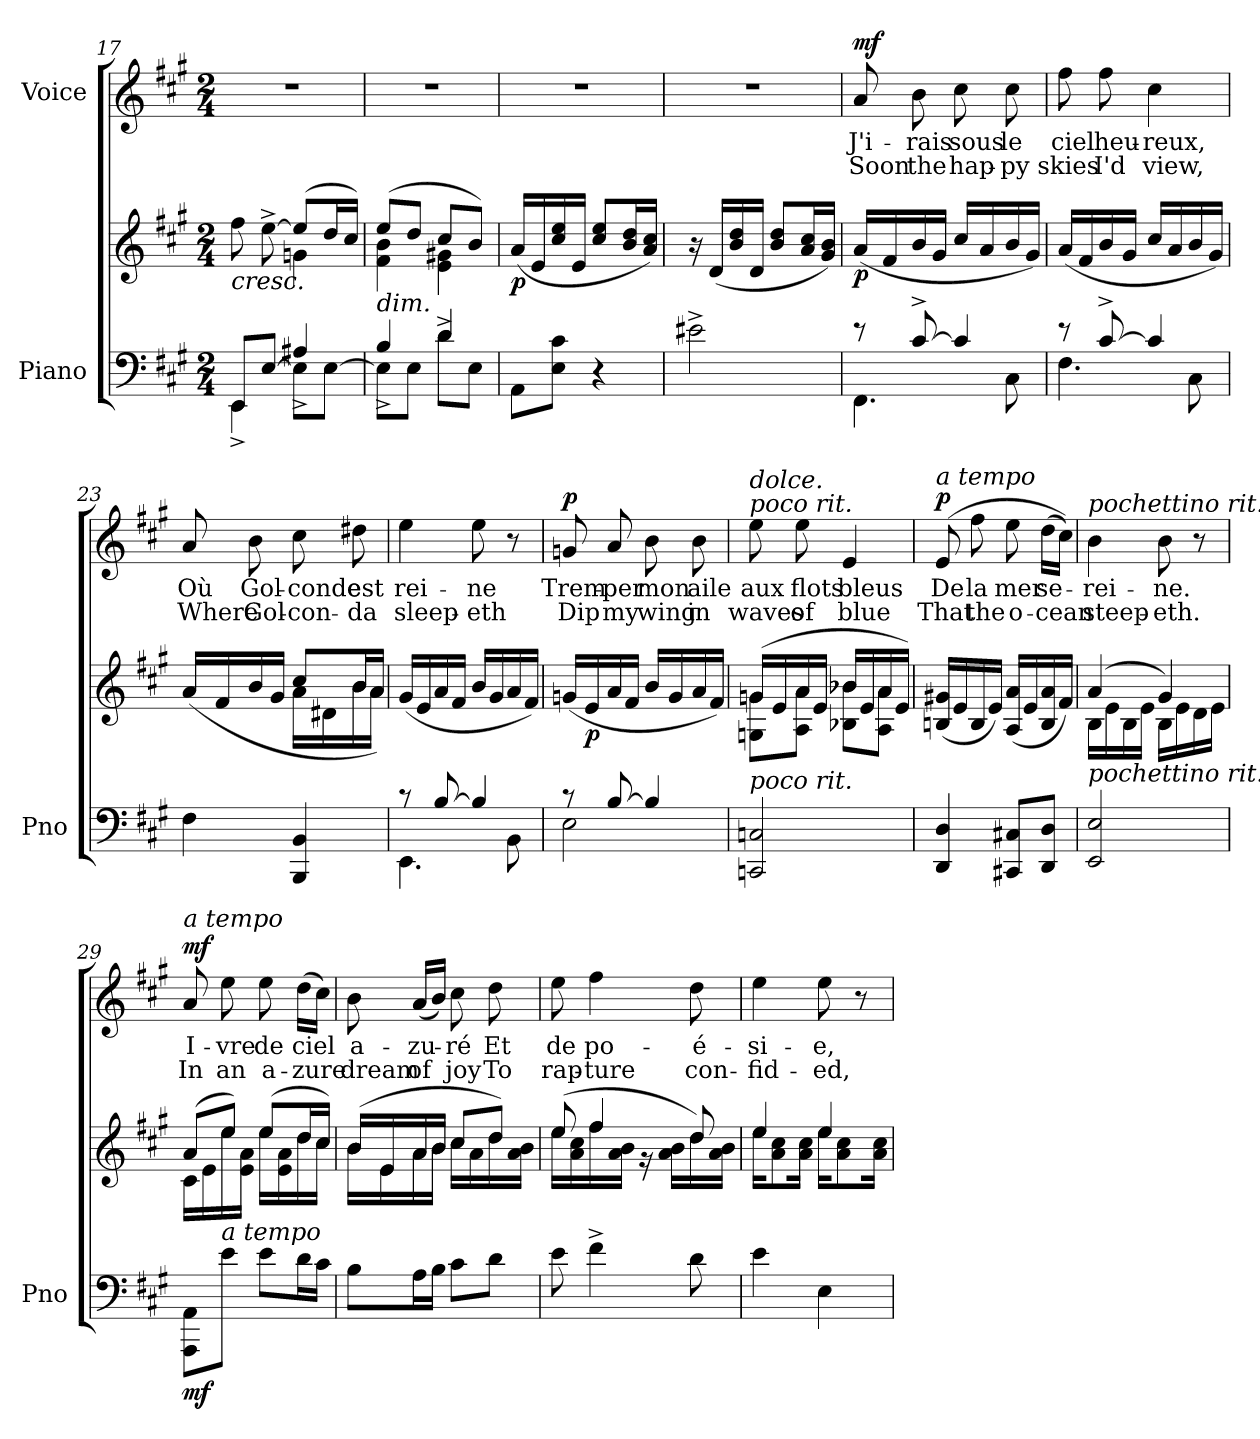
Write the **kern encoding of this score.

**kern	**kern	**dynam	**kern	**text	**text	**dynam
*part2	*part2	*part2	*part1	*part1	*part1	*part1
*staff3	*staff2	*staff2/3	*staff1	*staff1	*staff1	*staff1
*I"Piano	*	*	*I"Voice	*	*	*
*I'Pno	*	*	*	*	*	*
*clefF4	*clefG2	*	*clefG2	*	*	*
*k[f#c#g#]	*k[f#c#g#]	*	*k[f#c#g#]	*	*	*
*M2/4	*M2/4	*	*M2/4	*	*	*
=17	=17	=17	=17	=17	=17	=17
*^	*^	*	*	*	*	*
!	!	!LO:TX:b:i:t=cresc.	!	!	!	!	!	!
8EE/L	4EE^\	8ryy	8ff#\	.	2r	.	.	.
[8E/J	.	[8ee^\	8ryy	.	.	.	.	.
8E\L]	4A#X^/	(8ee/L]	4gn\	.	.	.	.	.
[8E\J	.	16dd/L	.	.	.	.	.	.
.	.	16cc#/JJ)	.	.	.	.	.	.
=18	=18	=18	=18	=18	=18	=18	=18	=18
!	!	!LO:TX:b:i:t=dim.	!	!	!	!	!	!
8E\L]	4B^/	(8ee/L	4f#\ 4b\	.	2r	.	.	.
8E\J	.	8dd/J	.	.	.	.	.	.
8d^\L	4d/	8cc#/L	4e\ 4g#X\	.	.	.	.	.
8E\J	.	8b/J)	.	.	.	.	.	.
*v	*v	*	*	*	*	*	*	*
*	*v	*v	*	*	*	*	*
=19	=19	=19	=19	=19	=19	=19
!	!	!LO:DY:b	!	!	!	!
8AA\L	(16a/LL	p	2r	.	.	.
.	16e/	.	.	.	.	.
8E\ 8c#\J	16cc#/ 16ee/	.	.	.	.	.
.	16e/JJ	.	.	.	.	.
4r	8cc#/ 8ee/L	.	.	.	.	.
.	16b/ 16dd/L	.	.	.	.	.
.	16a/ 16cc#/JJ)	.	.	.	.	.
=20	=20	=20	=20	=20	=20	=20
2e#X^\	16r	.	2r	.	.	.
.	(16d/LL	.	.	.	.	.
.	16b/ 16dd/	.	.	.	.	.
.	16d/JJ	.	.	.	.	.
.	8b/ 8dd/L	.	.	.	.	.
.	16a/ 16cc#/L	.	.	.	.	.
.	16g#/ 16b/JJ)	.	.	.	.	.
=21	=21	=21	=21	=21	=21	=21
*^	*	*	*	*	*	*
!	!	!	!LO:DY:b	!	!	!	!LO:DY:b
8r	4.FF#\	(16a/LL	p	8a/	J'i-	Soon	mf
.	.	16f#/	.	.	.	.	.
[8c#^/	.	16b/	.	8b\	-rais	the	.
.	.	16g#/JJ	.	.	.	.	.
4c#/]	.	16cc#/LL	.	8cc#\	sous	hap-	.
.	.	16a/	.	.	.	.	.
.	8C#\	16b/	.	8cc#\	le	-py	.
.	.	16g#/JJ)	.	.	.	.	.
=22	=22	=22	=22	=22	=22	=22	=22
8r	4.F#\	(16a/LL	.	8ff#\	ciel	skies	.
.	.	16f#/	.	.	.	.	.
[8c#^/	.	16b/	.	8ff#\	heu-	I'd	.
.	.	16g#/JJ	.	.	.	.	.
4c#/]	.	16cc#/LL	.	4cc#\	reux,	view,	.
.	.	16a/	.	.	.	.	.
.	8C#\	16b/	.	.	.	.	.
.	.	16g#/JJ)	.	.	.	.	.
*v	*v	*	*	*	*	*	*
=23	=23	=23	=23	=23	=23	=23
*	*^	*	*	*	*	*
4F#\	(16a/LL	4ryy	.	8a/	Où	Where	.
.	16f#/	.	.	.	.	.	.
.	16b/	.	.	8b\	Gol-	Gol-	.
.	16g#/JJ	.	.	.	.	.	.
4BBB/ 4BB/	8cc#/L	16a\LL	.	8cc#\	-conde	-con-	.
.	.	16d#X\	.	.	.	.	.
.	16b/L	16b\	.	8dd#X\	est	-da	.
.	16a/JJ)	16a\JJ	.	.	.	.	.
*	*v	*v	*	*	*	*	*
=24	=24	=24	=24	=24	=24	=24
*^	*	*	*	*	*	*
8r	4.EE\	(16g#/LL	.	4ee\	rei-	sleep-	.
.	.	16e/	.	.	.	.	.
[8B/	.	16a/	.	.	.	.	.
.	.	16f#/JJ	.	.	.	.	.
4B/]	.	16b/LL	.	8ee\	-ne	-eth	.
.	.	16g#/	.	.	.	.	.
.	8BB\	16a/	.	8r	.	.	.
.	.	16f#/JJ)	.	.	.	.	.
=25	=25	=25	=25	=25	=25	=25	=25
!	!	!	!	!	!	!	!LO:DY:b
8r	2E\	(16gn/LL	.	8gn/	Trem-	Dip	p
!	!	!	!LO:DY:b	!	!	!	!
.	.	16e/	p	.	.	.	.
[8B/	.	16a/	.	8a/	-per	my	.
.	.	16f#/JJ	.	.	.	.	.
4B/]	.	16b/LL	.	8b\	mon	wing	.
.	.	16g/	.	.	.	.	.
.	.	16a/	.	8b\	aile	in	.
.	.	16f#/JJ)	.	.	.	.	.
*v	*v	*	*	*	*	*	*
=26	=26	=26	=26	=26	=26	=26
*	*^	*	*	*	*	*
!	!	!	!	!LO:TX:a:i:t=poco rit.	!	!	!
!	!	!	!	!LO:TX:i:t=dolce.	!	!	!
!LO:TX:i:t=poco rit.	!	!	!	!	!	!	!
2CCn/ 2Cn/	(16gn/LL	8Gn\ 8g\L	.	8ee\	aux	waves	.
.	16e/	.	.	.	.	.	.
.	16a/	8A\ 8a\J	.	8ee\	flots	of	.
.	16e/JJ	.	.	.	.	.	.
.	16b-X/LL	8B-X\ 8b-X\L	.	4e/	bleus	blue	.
.	16e/	.	.	.	.	.	.
.	16a/	8A\ 8a\J	.	.	.	.	.
.	16e/JJ)	.	.	.	.	.	.
*	*v	*v	*	*	*	*	*
=27	=27	=27	=27	=27	=27	=27
!	!	!	!LO:TX:a:i:t=a tempo	!	!	!
!	!	!LO:DY:b=2	!	!	!	!
!	!	!LO:DY:n=1:b=2	!	!	!	!LO:DY:b
4DD/ 4D/	(16Bn/ 16g#X/LL	p other-dynamics	(8e/	De	That	p
.	16e/	.	.	.	.	.
.	16B/	.	8ff#\	la	the	.
.	16e/JJ)	.	.	.	.	.
8CC#X/ 8C#X/L	(16A/ 16a/LL	.	8ee\	mer	o-	.
.	16e/	.	.	.	.	.
8DD/ 8D/J	16B/ 16a/	.	(16dd\LL	se-	-cean	.
.	16f#/JJ)	.	16cc#\JJ))	.	.	.
=28	=28	=28	=28	=28	=28	=28
*	*^	*	*	*	*	*
!	!	!	!	!LO:TX:a:i:t=pochettino rit.	!	!	!
!LO:TX:i:t=pochettino rit.	!	!	!	!	!	!	!
2EE/ 2E/	(4a/	16B\LL	.	4b\	-rei-	steep-	.
.	.	16e\	.	.	.	.	.
.	.	16B\	.	.	.	.	.
.	.	16e\JJ	.	.	.	.	.
.	4g#/)	16B\LL	.	8b\	-ne.	-eth.	.
.	.	16e\	.	.	.	.	.
.	.	16d\	.	8r	.	.	.
.	.	16e\JJ	.	.	.	.	.
=29	=29	=29	=29	=29	=29	=29	=29
!	!	!	!	!LO:TX:a:i:t=a tempo	!	!	!
!	!	!	!LO:DY:b=2	!	!	!	!LO:DY:b
8AAA\ 8AA\L	(8a/L	16c#\LL	mf	8a/	I-	In	mf
.	.	16e\	.	.	.	.	.
!LO:TX:i:t=a tempo	!	!	!	!	!	!	!
8e\J	8ee/J)	16ee\	.	8ee\	-vre	an	.
.	.	16e\ 16a\JJ	.	.	.	.	.
8e\L	(8ee/L	16ee\LL	.	8ee\	de	a-	.
.	.	16e\ 16a\	.	.	.	.	.
16d\L	16dd/L	16dd\	.	(16dd\LL	ciel	-zure	.
16c#\JJ	16cc#/JJ)	16cc#\JJ	.	16cc#\JJ)	.	.	.
=30	=30	=30	=30	=30	=30	=30	=30
8B\L	(16b/LL	16b\LL	.	8b\	a-	dream	.
.	16e/	16e\	.	.	.	.	.
16A\L	16a/	16a\	.	(16a/LL	-zu-	of	.
16B\JJ	16b/JJ	16b\JJ	.	16b/JJ)	.	.	.
8c#\L	8cc#/L	16cc#\LL	.	8cc#\	-ré	joy	.
.	.	16a\	.	.	.	.	.
8d\J	8dd/J)	16dd\	.	8dd\	Et	To	.
.	.	16a\ 16b\JJ	.	.	.	.	.
=31	=31	=31	=31	=31	=31	=31	=31
8e\	(8ee/	16ee\LL	.	8ee\	de	rap-	.
.	.	16a\ 16cc#\	.	.	.	.	.
4f#^\	4ff#/	16ff#\	.	4ff#\	po-	-ture	.
.	.	16a\ 16b\JJ	.	.	.	.	.
.	.	16r	.	.	.	.	.
.	.	16a\ 16b\LL	.	.	.	.	.
8d\	8dd/)	16dd\	.	8dd\	-é-	con-	.
.	.	16a\ 16b\JJ	.	.	.	.	.
=32	=32	=32	=32	=32	=32	=32	=32
4e\	4ee/	16ee\KL	.	4ee\	-si-	-fid-	.
.	.	8a\ 8cc#\	.	.	.	.	.
.	.	16a\ 16cc#\Jk	.	.	.	.	.
4E\	4ee/	16ee\KL	.	8ee\	-e,	-ed,	.
.	.	8a\ 8cc#\	.	.	.	.	.
.	.	.	.	8r	.	.	.
.	.	16a\ 16cc#\Jk	.	.	.	.	.
*	*v	*v	*	*	*	*	*
=	=	=	=	=	=	=
*-	*-	*-	*-	*-	*-	*-
